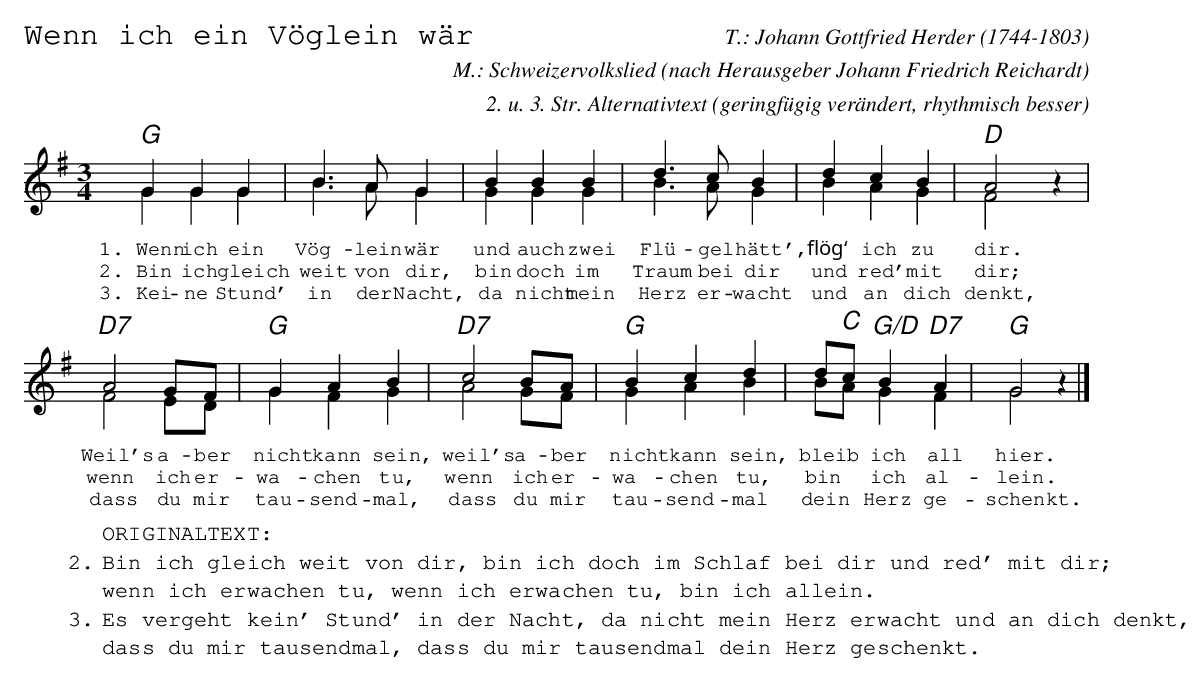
X:1
T:Wenn ich ein Vöglein wär
C:T.: Johann Gottfried Herder (1744-1803)
C:M.: Schweizervolkslied (nach Herausgeber Johann Friedrich Reichardt)
C:2. u. 3. Str. Alternativtext (geringfügig verändert, rhythmisch besser)
%%score (1 2)
M:3/4
L:1/8
Q:1/4=120
K:G
V:1
"G"G2G2G2|B3AG2|B2B2B2|d3cB2|d2c2B2|"D"A4z2|
w:1.~Wenn ich ein Vög-lein wär und auch zwei Flü-gel hätt', flög‘ ich zu dir.
w:2.~Bin ich gleich weit von dir, bin doch im Traum bei dir und red' mit dir;
w:3.~Kei-ne Stund' in der Nacht, da nicht mein Herz er-wacht und an dich denkt,
"D7"A4GF|"G"G2A2B2|"D7"c4BA|"G"B2c2d2|d"C"c"G/D"B2"D7"A2|"G"G4z2|]
w:Weil's a-ber nicht kann sein, weil's a-ber nicht kann sein, bleib* ich all hier.
w:wenn ich er-wa-chen tu, wenn ich er-wa-chen tu, bin* ich al-lein.
w:dass du mir tau-send-mal, dass du mir tau-send-mal dein* Herz ge-schenkt.
V:2
G2G2G2|B3AG2|G2G2G2|B3AG2|B2A2G2|F4z2|
F4ED|G2F2G2|A4GF|G2A2B2|BAG2F2|G4z2|]
W:ORIGINALTEXT:
W:2. Bin ich gleich weit von dir, bin ich doch im Schlaf bei dir und red' mit dir;
W:wenn ich erwachen tu, wenn ich erwachen tu, bin ich allein.
W:3. Es vergeht kein' Stund' in der Nacht, da nicht mein Herz erwacht und an dich denkt,
W:dass du mir tausendmal, dass du mir tausendmal dein Herz geschenkt.
